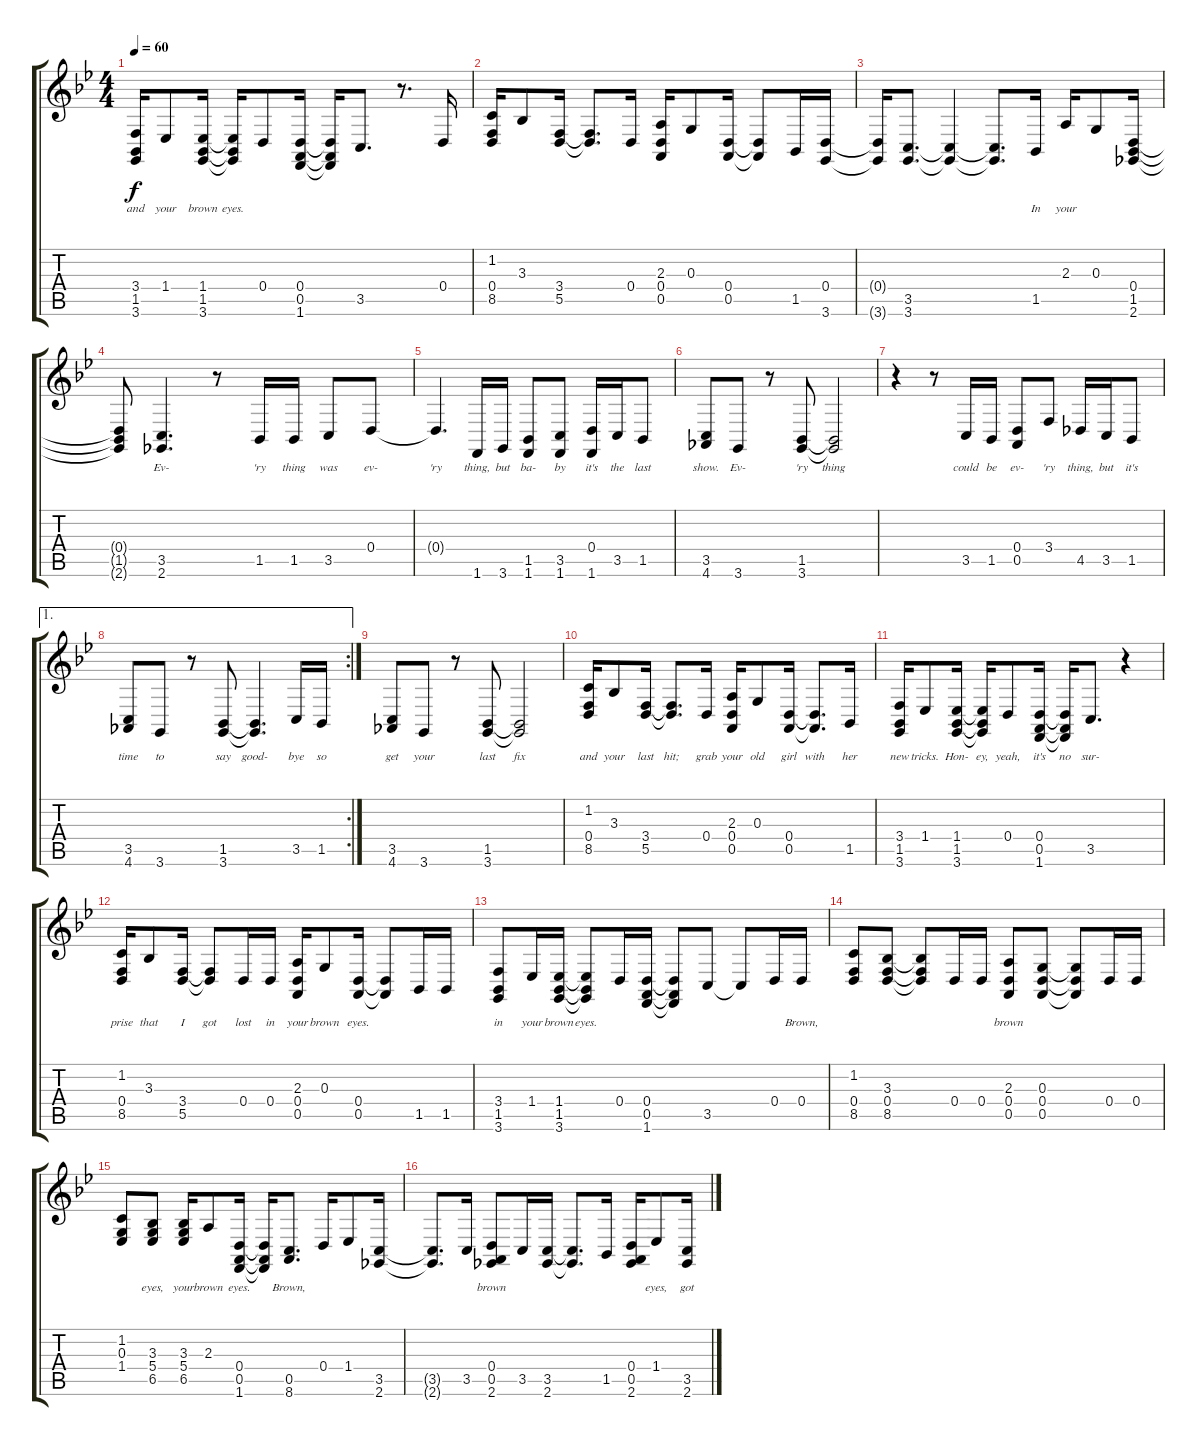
\track "" {instrument acousticgrandpiano}
\staff {score tabs}
\tuning (E4 B3 G3 D3 A2 E2) {hide}
\ts (4 4)
\tempo 60
\clef g2
\ks bb
(3.4 1.5 3.6).16{lyrics (0 "and") lyrics (1 "") lyrics (2 "") lyrics (3 "") lyrics (4 "") dy f} 1.4.8{lyrics (0 "your") lyrics (1 "") lyrics (2 "") lyrics (3 "") lyrics (4 "")} (1.4 1.5 3.6).16{lyrics (0 "brown") lyrics (1 "") lyrics (2 "") lyrics (3 "") lyrics (4 "")} (1.4{t} 1.5{t} 3.6{t}).16{lyrics (0 "eyes.") lyrics (1 "") lyrics (2 "") lyrics (3 "") lyrics (4 "")} 0.4.8{lyrics (0 "") lyrics (1 "") lyrics (2 "") lyrics (3 "") lyrics (4 "")} (0.4 0.5 1.6).16{lyrics (0 "") lyrics (1 "") lyrics (2 "") lyrics (3 "") lyrics (4 "")} (0.4{t} 0.5{t} 1.6{t}).16{lyrics (0 "") lyrics (1 "") lyrics (2 "") lyrics (3 "") lyrics (4 "")} 3.5.8{d lyrics (0 "") lyrics (1 "") lyrics (2 "") lyrics (3 "") lyrics (4 "")} r.8{d} 0.4.16{lyrics (0 "") lyrics (1 "") lyrics (2 "") lyrics (3 "") lyrics (4 "")} |
(1.2 0.4 8.5).16{lyrics (0 "") lyrics (1 "") lyrics (2 "") lyrics (3 "") lyrics (4 "")} 3.3.8{lyrics (0 "") lyrics (1 "") lyrics (2 "") lyrics (3 "") lyrics (4 "")} (3.4 5.5).16{lyrics (0 "") lyrics (1 "") lyrics (2 "") lyrics (3 "") lyrics (4 "")} (3.4{t} 5.5{t}).8{d lyrics (0 "") lyrics (1 "") lyrics (2 "") lyrics (3 "") lyrics (4 "")} 0.4.16{lyrics (0 "") lyrics (1 "") lyrics (2 "") lyrics (3 "") lyrics (4 "")} (2.3 0.4 0.5).16{lyrics (0 "") lyrics (1 "") lyrics (2 "") lyrics (3 "") lyrics (4 "")} 0.3.8{lyrics (0 "") lyrics (1 "") lyrics (2 "") lyrics (3 "") lyrics (4 "")} (0.4 0.5).16{lyrics (0 "") lyrics (1 "") lyrics (2 "") lyrics (3 "") lyrics (4 "")} (0.4{t} 0.5{t}).8{lyrics (0 "") lyrics (1 "") lyrics (2 "") lyrics (3 "") lyrics (4 "")} 1.5.16{lyrics (0 "") lyrics (1 "") lyrics (2 "") lyrics (3 "") lyrics (4 "")} (0.4 3.6).16{lyrics (0 "") lyrics (1 "") lyrics (2 "") lyrics (3 "") lyrics (4 "")} |
(0.4{t} 3.6{t}).16{lyrics (0 "") lyrics (1 "") lyrics (2 "") lyrics (3 "") lyrics (4 "")} (3.5 3.6).8{d lyrics (0 "") lyrics (1 "") lyrics (2 "") lyrics (3 "") lyrics (4 "")} (3.5{t} 3.6{t}).4{lyrics (0 "") lyrics (1 "") lyrics (2 "") lyrics (3 "") lyrics (4 "")} (3.5{t} 3.6{t}).8{d lyrics (0 "") lyrics (1 "") lyrics (2 "") lyrics (3 "") lyrics (4 "") beam merge} 1.5.16{lyrics (0 "In") lyrics (1 "") lyrics (2 "") lyrics (3 "") lyrics (4 "")} 2.3.16{lyrics (0 "your") lyrics (1 "") lyrics (2 "") lyrics (3 "") lyrics (4 "")} 0.3.8{lyrics (0 "") lyrics (1 "") lyrics (2 "") lyrics (3 "") lyrics (4 "")} (0.4 1.5 2.6).16{lyrics (0 "") lyrics (1 "") lyrics (2 "") lyrics (3 "") lyrics (4 "")} |
(0.4{t} 1.5{t} 2.6{t}).8{lyrics (0 "") lyrics (1 "") lyrics (2 "") lyrics (3 "") lyrics (4 "")} (3.5 2.6).4{d lyrics (0 "Ev-") lyrics (1 "") lyrics (2 "") lyrics (3 "") lyrics (4 "")} r.8 1.5.16{lyrics (0 "'ry") lyrics (1 "") lyrics (2 "") lyrics (3 "") lyrics (4 "")} 1.5.16{lyrics (0 "thing") lyrics (1 "") lyrics (2 "") lyrics (3 "") lyrics (4 "")} 3.5.8{lyrics (0 "was") lyrics (1 "") lyrics (2 "") lyrics (3 "") lyrics (4 "")} 0.4.8{lyrics (0 "ev-") lyrics (1 "") lyrics (2 "") lyrics (3 "") lyrics (4 "")} |
0.4{t}.4{d lyrics (0 "'ry") lyrics (1 "") lyrics (2 "") lyrics (3 "") lyrics (4 "")} 1.6.16{lyrics (0 "thing,") lyrics (1 "") lyrics (2 "") lyrics (3 "") lyrics (4 "")} 3.6.16{lyrics (0 "but") lyrics (1 "") lyrics (2 "") lyrics (3 "") lyrics (4 "")} (1.5 1.6).8{lyrics (0 "ba-") lyrics (1 "") lyrics (2 "") lyrics (3 "") lyrics (4 "")} (3.5 1.6).8{lyrics (0 "by") lyrics (1 "") lyrics (2 "") lyrics (3 "") lyrics (4 "")} (0.4 1.6).16{lyrics (0 "it's") lyrics (1 "") lyrics (2 "") lyrics (3 "") lyrics (4 "")} 3.5.16{lyrics (0 "the") lyrics (1 "") lyrics (2 "") lyrics (3 "") lyrics (4 "")} 1.5.8{lyrics (0 "last") lyrics (1 "") lyrics (2 "") lyrics (3 "") lyrics (4 "")} |
(3.5 4.6).8{lyrics (0 "show.") lyrics (1 "") lyrics (2 "") lyrics (3 "") lyrics (4 "")} 3.6.8{lyrics (0 "Ev-") lyrics (1 "") lyrics (2 "") lyrics (3 "") lyrics (4 "")} r.8 (1.5 3.6).8{lyrics (0 "'ry") lyrics (1 "") lyrics (2 "") lyrics (3 "") lyrics (4 "")} (1.5{t} 3.6{t}).2{lyrics (0 "thing") lyrics (1 "") lyrics (2 "") lyrics (3 "") lyrics (4 "")} |
r.4 r.8 3.5.16{lyrics (0 "could") lyrics (1 "") lyrics (2 "") lyrics (3 "") lyrics (4 "")} 1.5.16{lyrics (0 "be") lyrics (1 "") lyrics (2 "") lyrics (3 "") lyrics (4 "")} (0.4 0.5).8{lyrics (0 "ev-") lyrics (1 "") lyrics (2 "") lyrics (3 "") lyrics (4 "")} 3.4.8{lyrics (0 "'ry") lyrics (1 "") lyrics (2 "") lyrics (3 "") lyrics (4 "")} 4.5.16{lyrics (0 "thing,") lyrics (1 "") lyrics (2 "") lyrics (3 "") lyrics (4 "")} 3.5.16{lyrics (0 "but") lyrics (1 "") lyrics (2 "") lyrics (3 "") lyrics (4 "")} 1.5.8{lyrics (0 "it's") lyrics (1 "") lyrics (2 "") lyrics (3 "") lyrics (4 "")} |
\ae 1
\rc 2
(3.5 4.6).8{lyrics (0 "time") lyrics (1 "") lyrics (2 "") lyrics (3 "") lyrics (4 "")} 3.6.8{lyrics (0 "to") lyrics (1 "") lyrics (2 "") lyrics (3 "") lyrics (4 "")} r.8 (1.5 3.6).8{lyrics (0 "say") lyrics (1 "") lyrics (2 "") lyrics (3 "") lyrics (4 "")} (1.5{t} 3.6{t}).4{d lyrics (0 "good-") lyrics (1 "") lyrics (2 "") lyrics (3 "") lyrics (4 "")} 3.5.16{lyrics (0 "bye") lyrics (1 "") lyrics (2 "") lyrics (3 "") lyrics (4 "")} 1.5.16{lyrics (0 "so") lyrics (1 "") lyrics (2 "") lyrics (3 "") lyrics (4 "")} |
(3.5 4.6).8{lyrics (0 "get") lyrics (1 "") lyrics (2 "") lyrics (3 "") lyrics (4 "")} 3.6.8{lyrics (0 "your") lyrics (1 "") lyrics (2 "") lyrics (3 "") lyrics (4 "")} r.8 (1.5 3.6).8{lyrics (0 "last") lyrics (1 "") lyrics (2 "") lyrics (3 "") lyrics (4 "")} (1.5{t} 3.6{t}).2{lyrics (0 "fix") lyrics (1 "") lyrics (2 "") lyrics (3 "") lyrics (4 "")} |
(1.2 0.4 8.5).16{lyrics (0 "and") lyrics (1 "") lyrics (2 "") lyrics (3 "") lyrics (4 "")} 3.3.8{lyrics (0 "your") lyrics (1 "") lyrics (2 "") lyrics (3 "") lyrics (4 "")} (3.4 5.5).16{lyrics (0 "last") lyrics (1 "") lyrics (2 "") lyrics (3 "") lyrics (4 "")} (3.4{t} 5.5{t}).8{d lyrics (0 "hit;") lyrics (1 "") lyrics (2 "") lyrics (3 "") lyrics (4 "")} 0.4.16{lyrics (0 "grab") lyrics (1 "") lyrics (2 "") lyrics (3 "") lyrics (4 "")} (2.3 0.4 0.5).16{lyrics (0 "your") lyrics (1 "") lyrics (2 "") lyrics (3 "") lyrics (4 "")} 0.3.8{lyrics (0 "old") lyrics (1 "") lyrics (2 "") lyrics (3 "") lyrics (4 "")} (0.4 0.5).16{lyrics (0 "girl") lyrics (1 "") lyrics (2 "") lyrics (3 "") lyrics (4 "")} (0.4{t} 0.5{t}).8{d lyrics (0 "with") lyrics (1 "") lyrics (2 "") lyrics (3 "") lyrics (4 "")} 1.5.16{lyrics (0 "her") lyrics (1 "") lyrics (2 "") lyrics (3 "") lyrics (4 "")} |
(3.4 1.5 3.6).16{lyrics (0 "new") lyrics (1 "") lyrics (2 "") lyrics (3 "") lyrics (4 "")} 1.4.8{lyrics (0 "tricks.") lyrics (1 "") lyrics (2 "") lyrics (3 "") lyrics (4 "")} (1.4 1.5 3.6).16{lyrics (0 "Hon-") lyrics (1 "") lyrics (2 "") lyrics (3 "") lyrics (4 "")} (1.4{t} 1.5{t} 3.6{t}).16{lyrics (0 "ey,") lyrics (1 "") lyrics (2 "") lyrics (3 "") lyrics (4 "")} 0.4.8{lyrics (0 "yeah,") lyrics (1 "") lyrics (2 "") lyrics (3 "") lyrics (4 "")} (0.4 0.5 1.6).16{lyrics (0 "it's") lyrics (1 "") lyrics (2 "") lyrics (3 "") lyrics (4 "")} (0.4{t} 0.5{t} 1.6{t}).16{lyrics (0 "no") lyrics (1 "") lyrics (2 "") lyrics (3 "") lyrics (4 "")} 3.5.8{d lyrics (0 "sur-") lyrics (1 "") lyrics (2 "") lyrics (3 "") lyrics (4 "")} r.4 |
(1.2 0.4 8.5).16{lyrics (0 "prise") lyrics (1 "") lyrics (2 "") lyrics (3 "") lyrics (4 "")} 3.3.8{lyrics (0 "that") lyrics (1 "") lyrics (2 "") lyrics (3 "") lyrics (4 "")} (3.4 5.5).16{lyrics (0 "I") lyrics (1 "") lyrics (2 "") lyrics (3 "") lyrics (4 "")} (3.4{t} 5.5{t}).8{lyrics (0 "got") lyrics (1 "") lyrics (2 "") lyrics (3 "") lyrics (4 "")} 0.4.16{lyrics (0 "lost") lyrics (1 "") lyrics (2 "") lyrics (3 "") lyrics (4 "")} 0.4.16{lyrics (0 "in") lyrics (1 "") lyrics (2 "") lyrics (3 "") lyrics (4 "")} (2.3 0.4 0.5).16{lyrics (0 "your") lyrics (1 "") lyrics (2 "") lyrics (3 "") lyrics (4 "")} 0.3.8{lyrics (0 "brown") lyrics (1 "") lyrics (2 "") lyrics (3 "") lyrics (4 "")} (0.4 0.5).16{lyrics (0 "eyes.") lyrics (1 "") lyrics (2 "") lyrics (3 "") lyrics (4 "")} (0.4{t} 0.5{t}).8{lyrics (0 "") lyrics (1 "") lyrics (2 "") lyrics (3 "") lyrics (4 "")} 1.5.16{lyrics (0 "") lyrics (1 "") lyrics (2 "") lyrics (3 "") lyrics (4 "")} 1.5.16{lyrics (0 "") lyrics (1 "") lyrics (2 "") lyrics (3 "") lyrics (4 "")} |
(3.4 1.5 3.6).8{lyrics (0 "in") lyrics (1 "") lyrics (2 "") lyrics (3 "") lyrics (4 "")} 1.4.16{lyrics (0 "your") lyrics (1 "") lyrics (2 "") lyrics (3 "") lyrics (4 "")} (1.4 1.5 3.6).16{lyrics (0 "brown") lyrics (1 "") lyrics (2 "") lyrics (3 "") lyrics (4 "")} (1.4{t} 1.5{t} 3.6{t}).8{lyrics (0 "eyes.") lyrics (1 "") lyrics (2 "") lyrics (3 "") lyrics (4 "")} 0.4.16{lyrics (0 "") lyrics (1 "") lyrics (2 "") lyrics (3 "") lyrics (4 "")} (0.4 0.5 1.6).16{lyrics (0 "") lyrics (1 "") lyrics (2 "") lyrics (3 "") lyrics (4 "")} (0.4{t} 0.5{t} 1.6{t}).8{lyrics (0 "") lyrics (1 "") lyrics (2 "") lyrics (3 "") lyrics (4 "")} 3.5.8{lyrics (0 "") lyrics (1 "") lyrics (2 "") lyrics (3 "") lyrics (4 "")} 3.5{t}.8{lyrics (0 "") lyrics (1 "") lyrics (2 "") lyrics (3 "") lyrics (4 "")} 0.4.16{lyrics (0 "") lyrics (1 "") lyrics (2 "") lyrics (3 "") lyrics (4 "")} 0.4.16{lyrics (0 "Brown,") lyrics (1 "") lyrics (2 "") lyrics (3 "") lyrics (4 "")} |
(1.2 0.4 8.5).8{lyrics (0 "") lyrics (1 "") lyrics (2 "") lyrics (3 "") lyrics (4 "")} (3.3 0.4 8.5).8{lyrics (0 "") lyrics (1 "") lyrics (2 "") lyrics (3 "") lyrics (4 "")} (3.3{t} 0.4{t} 8.5{t}).8{lyrics (0 "") lyrics (1 "") lyrics (2 "") lyrics (3 "") lyrics (4 "")} 0.4.16{lyrics (0 "") lyrics (1 "") lyrics (2 "") lyrics (3 "") lyrics (4 "")} 0.4.16{lyrics (0 "") lyrics (1 "") lyrics (2 "") lyrics (3 "") lyrics (4 "")} (2.3 0.4 0.5).8{lyrics (0 "brown") lyrics (1 "") lyrics (2 "") lyrics (3 "") lyrics (4 "")} (0.3 0.4 0.5).8{lyrics (0 "") lyrics (1 "") lyrics (2 "") lyrics (3 "") lyrics (4 "")} (0.3{t} 0.4{t} 0.5{t}).8{lyrics (0 "") lyrics (1 "") lyrics (2 "") lyrics (3 "") lyrics (4 "")} 0.4.16{lyrics (0 "") lyrics (1 "") lyrics (2 "") lyrics (3 "") lyrics (4 "")} 0.4.16{lyrics (0 "") lyrics (1 "") lyrics (2 "") lyrics (3 "") lyrics (4 "")} |
(1.2 0.3 1.4).8{lyrics (0 "") lyrics (1 "") lyrics (2 "") lyrics (3 "") lyrics (4 "")} (3.3 5.4 6.5).8{lyrics (0 "eyes,") lyrics (1 "") lyrics (2 "") lyrics (3 "") lyrics (4 "")} (3.3 5.4 6.5).16{lyrics (0 "your") lyrics (1 "") lyrics (2 "") lyrics (3 "") lyrics (4 "")} 2.3.8{lyrics (0 "brown") lyrics (1 "") lyrics (2 "") lyrics (3 "") lyrics (4 "")} (0.4 0.5 1.6).16{lyrics (0 "eyes.") lyrics (1 "") lyrics (2 "") lyrics (3 "") lyrics (4 "")} (0.4{t} 0.5{t} 1.6{t}).16{lyrics (0 "") lyrics (1 "") lyrics (2 "") lyrics (3 "") lyrics (4 "")} (0.5 8.6).8{d lyrics (0 "Brown,") lyrics (1 "") lyrics (2 "") lyrics (3 "") lyrics (4 "")} 0.4.16{lyrics (0 "") lyrics (1 "") lyrics (2 "") lyrics (3 "") lyrics (4 "")} 1.4.8{lyrics (0 "") lyrics (1 "") lyrics (2 "") lyrics (3 "") lyrics (4 "")} (3.5 2.6).16{lyrics (0 "") lyrics (1 "") lyrics (2 "") lyrics (3 "") lyrics (4 "")} |
(3.5{t} 2.6{t}).8{d lyrics (0 "") lyrics (1 "") lyrics (2 "") lyrics (3 "") lyrics (4 "")} 3.5.16{lyrics (0 "") lyrics (1 "") lyrics (2 "") lyrics (3 "") lyrics (4 "")} (0.4 0.5 2.6).8{lyrics (0 "brown") lyrics (1 "") lyrics (2 "") lyrics (3 "") lyrics (4 "")} 3.5.16{lyrics (0 "") lyrics (1 "") lyrics (2 "") lyrics (3 "") lyrics (4 "")} (3.5 2.6).16{lyrics (0 "") lyrics (1 "") lyrics (2 "") lyrics (3 "") lyrics (4 "")} (3.5{t} 2.6{t}).8{d lyrics (0 "") lyrics (1 "") lyrics (2 "") lyrics (3 "") lyrics (4 "")} 1.5.16{lyrics (0 "") lyrics (1 "") lyrics (2 "") lyrics (3 "") lyrics (4 "")} (0.4 0.5 2.6).16{lyrics (0 "") lyrics (1 "") lyrics (2 "") lyrics (3 "") lyrics (4 "")} 1.4.8{lyrics (0 "eyes,") lyrics (1 "") lyrics (2 "") lyrics (3 "") lyrics (4 "")} (3.5 2.6).16{lyrics (0 "got") lyrics (1 "") lyrics (2 "") lyrics (3 "") lyrics (4 "")}
